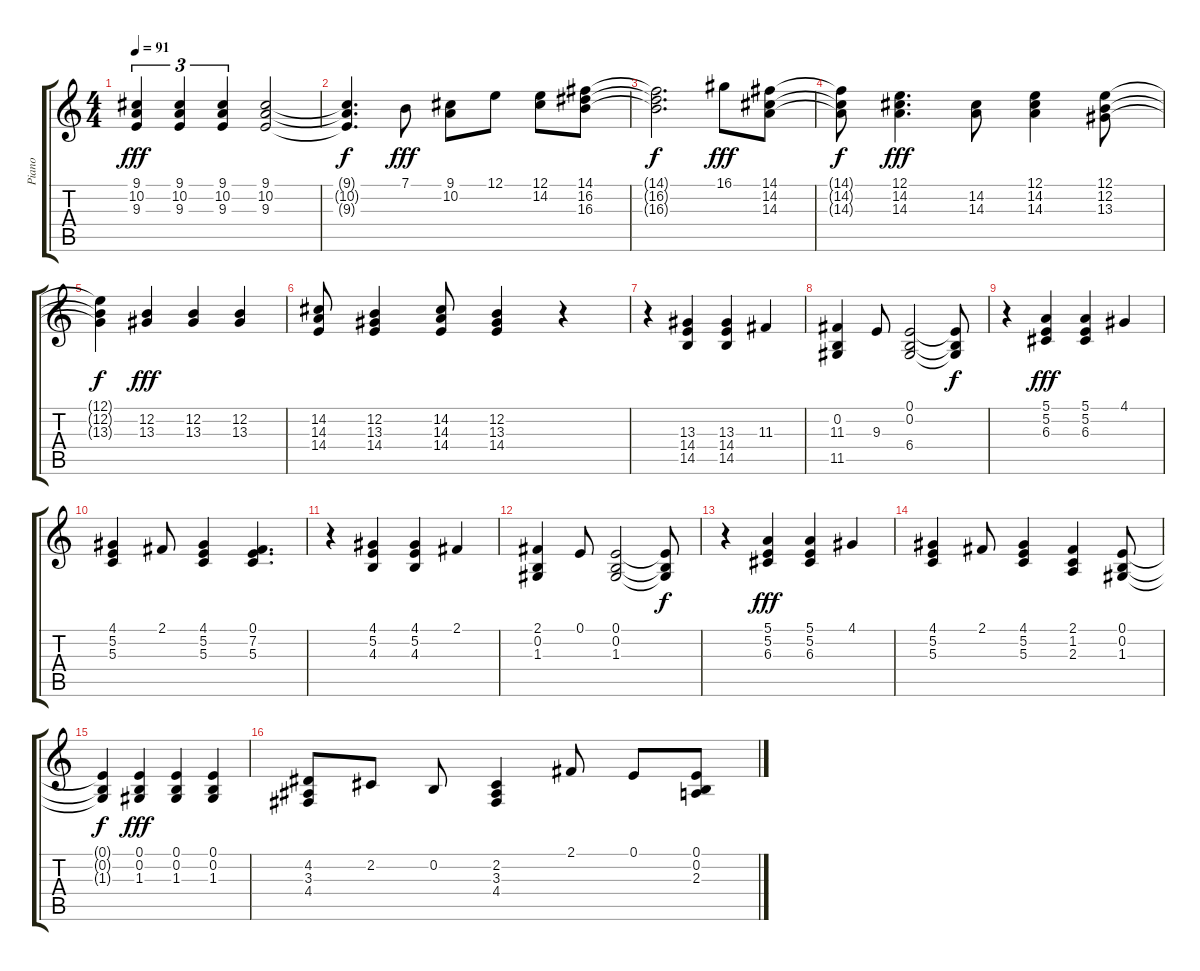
\track ("Piano" "Piano") {instrument acousticgrandpiano}
\staff {score tabs}
\tuning (E4 B3 G3 D3 A2 E2) {hide}
\ts (4 4)
\tempo 91
\clef g2
\ks c
(9.1 10.2 9.3).4{tu (3 2) dy fff} (9.1 10.2 9.3).4{tu (3 2)} (9.1 10.2 9.3).4{tu (3 2)} (9.1 10.2 9.3).2 |
(9.1{t} 10.2{t} 9.3{t}).4{d dy f} 7.1.8{dy fff} (9.1 10.2).8 12.1.8 (12.1 14.2).8 (14.1 16.2 16.3).8 |
(14.1{t} 16.2{t} 16.3{t}).2{d dy f} 16.1.8{dy fff} (14.1 14.2 14.3).8 |
(14.1{t} 14.2{t} 14.3{t}).8{dy f} (12.1 14.2 14.3).4{d dy fff} (14.2 14.3).8 (12.1 14.2 14.3).4 (12.1 12.2 13.3).8 |
(12.1{t} 12.2{t} 13.3{t}).4{dy f} (12.2 13.3).4{dy fff} (12.2 13.3).4 (12.2 13.3).4 |
(14.2 14.3 14.4).8 (12.2 13.3 14.4).4 (14.2 14.3 14.4).8 (12.2 13.3 14.4).4 r.4 |
r.4 (13.3 14.4 14.5).4 (13.3 14.4 14.5).4 11.3.4 |
(0.2 11.3 11.5).4 9.3.8 (0.1 0.2 6.4).2 (0.1{t} 0.2{t} 6.4{t}).8{dy f} |
r.4 (5.1 5.2 6.3).4{dy fff} (5.1 5.2 6.3).4 4.1.4 |
(4.1 5.2 5.3).4 2.1.8 (4.1 5.2 5.3).4 (0.1 7.2 5.3).4{d} |
r.4 (4.1 5.2 4.3).4 (4.1 5.2 4.3).4 2.1.4 |
(2.1 0.2 1.3).4 0.1.8 (0.1 0.2 1.3).2 (0.1{t} 0.2{t} 1.3{t}).8{dy f} |
r.4 (5.1 5.2 6.3).4{dy fff} (5.1 5.2 6.3).4 4.1.4 |
(4.1 5.2 5.3).4 2.1.8 (4.1 5.2 5.3).4 (2.1 1.2 2.3).4 (0.1 0.2 1.3).8 |
(0.1{t} 0.2{t} 1.3{t}).4{dy f} (0.1 0.2 1.3).4{dy fff} (0.1 0.2 1.3).4 (0.1 0.2 1.3).4 |
(4.2 3.3 4.4).8 2.2.8 0.2.8 (2.2 3.3 4.4).4 2.1.8 0.1.8 (0.1 0.2 2.3).8
